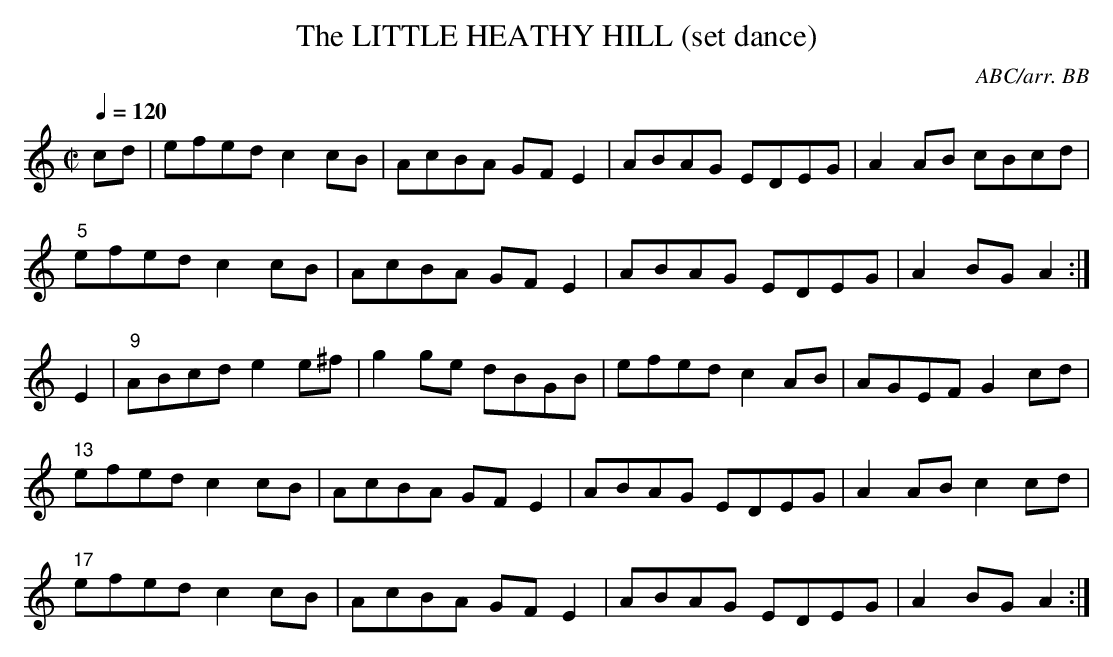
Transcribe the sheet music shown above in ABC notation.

X:1
T:LITTLE HEATHY HILL (set dance), The
C:ABC/arr. BB
play this as a regular hornpipe by omitting mm 13-16.
M:C|
Q:1/4=120
L:1/8
K:Am
cd|efed c2cB|AcBA GF E2|ABAG EDEG|A2AB cBcd|
"5"efed c2cB|AcBA GFE2|ABAG EDEG|A2BG A2 :|
E2|"9"ABcd e2e^f|g2ge dBGB|efed c2 AB|AGEF G2cd|
"13"efed c2cB|AcBA GF E2|ABAG EDEG|A2AB c2cd|
"17"efed c2cB|AcBA GF E2|ABAG EDEG|A2BG A2 :|
